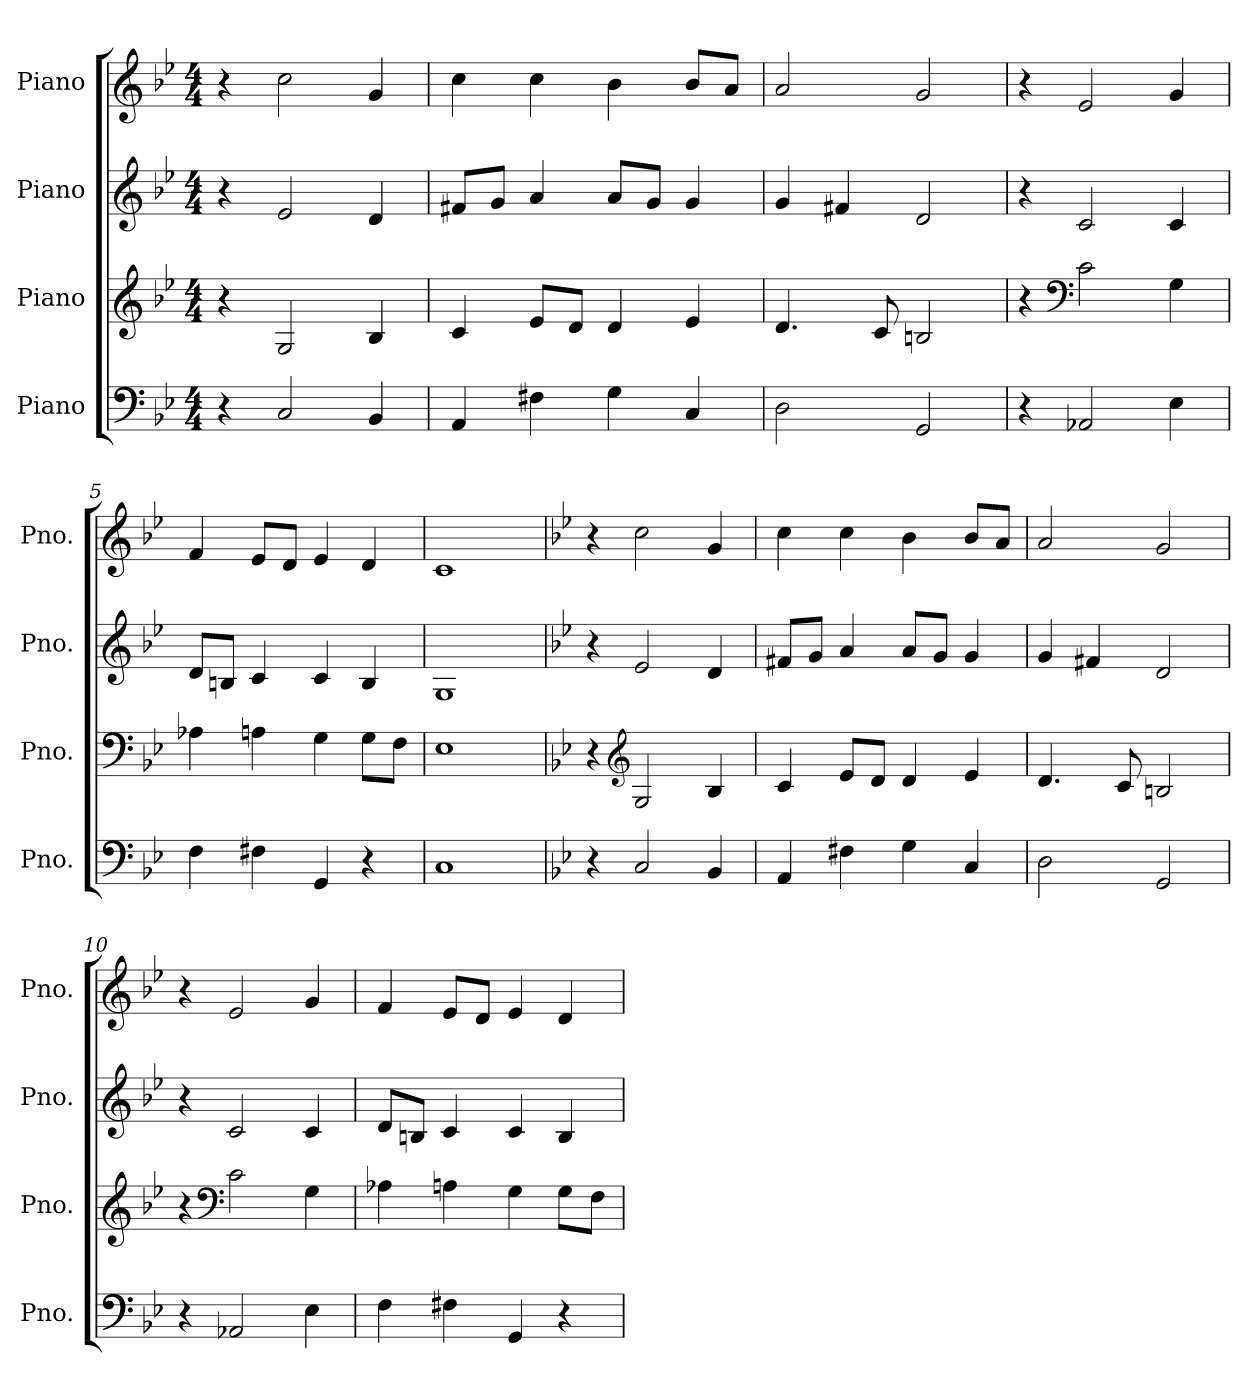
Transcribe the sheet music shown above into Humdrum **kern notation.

**kern	**kern	**kern	**kern
*part4	*part3	*part2	*part1
*staff4	*staff3	*staff2	*staff1
*I"Piano	*I"Piano	*I"Piano	*I"Piano
*I'Pno.	*I'Pno.	*I'Pno.	*I'Pno.
*clefF4	*clefG2	*clefG2	*clefG2
*k[b-e-]	*k[b-e-]	*k[b-e-]	*k[b-e-]
*M4/4	*M4/4	*M4/4	*M4/4
*MM120	*MM120	*MM120	*MM120
=1	=1	=1	=1
4r	4r	4r	4r
2C/	2G/	2e-/	2cc\
4BB-/	4B-/	4d/	4g/
=2	=2	=2	=2
4AA/	4c/	8f#X/L	4cc\
.	.	8g/J	.
4F#X\	8e-/L	4a/	4cc\
.	8d/J	.	.
4G\	4d/	8a/L	4b-\
.	.	8g/J	.
4C/	4e-/	4g/	8b-/L
.	.	.	8a/J
=3	=3	=3	=3
2D\	4.d/	4g/	2a/
.	.	4f#X/	.
.	8c/	.	.
2GG/	2Bn/	2d/	2g/
=4	=4	=4	=4
4r	4r	4r	4r
*	*clefF4	*	*
2AA-X/	2c\	2c/	2e-/
4E-\	4G\	4c/	4g/
=5	=5	=5	=5
4F\	4A-X\	8d/L	4f/
.	.	8Bn/J	.
4F#X\	4An\	4c/	8e-/L
.	.	.	8d/J
4GG/	4G\	4c/	4e-/
4r	8G\L	4B/	4d/
.	8F\J	.	.
=6	=6	=6	=6
1C	1E-	1G	1c
!!LO:LB:g=z
=7	=7	=7	=7
*k[b-e-]	*k[b-e-]	*k[b-e-]	*k[b-e-]
4r	4r	4r	4r
*	*clefG2	*	*
2C/	2G/	2e-/	2cc\
4BB-/	4B-/	4d/	4g/
=8	=8	=8	=8
4AA/	4c/	8f#X/L	4cc\
.	.	8g/J	.
4F#X\	8e-/L	4a/	4cc\
.	8d/J	.	.
4G\	4d/	8a/L	4b-\
.	.	8g/J	.
4C/	4e-/	4g/	8b-/L
.	.	.	8a/J
=9	=9	=9	=9
2D\	4.d/	4g/	2a/
.	.	4f#X/	.
.	8c/	.	.
2GG/	2Bn/	2d/	2g/
=10	=10	=10	=10
4r	4r	4r	4r
*	*clefF4	*	*
2AA-X/	2c\	2c/	2e-/
4E-\	4G\	4c/	4g/
=11	=11	=11	=11
4F\	4A-X\	8d/L	4f/
.	.	8Bn/J	.
4F#X\	4An\	4c/	8e-/L
.	.	.	8d/J
4GG/	4G\	4c/	4e-/
4r	8G\L	4B/	4d/
.	8F\J	.	.
=	=	=	=
*-	*-	*-	*-
